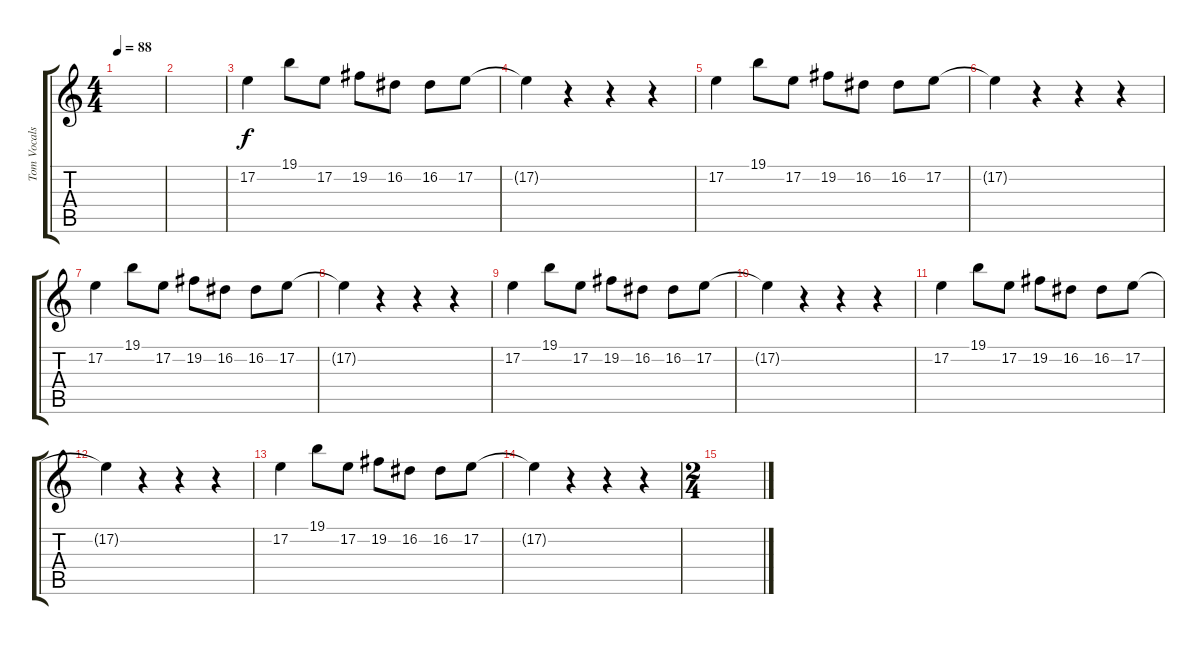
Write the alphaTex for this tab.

\track ("Tom Vocals 2" "Tom Vocals") {instrument tenorsax}
\staff {score tabs}
\tuning (E4 B3 G3 D3 A2 E2) {hide}
\ts (4 4)
\tempo 88
\clef g2
\ks c
|
|
17.2.4 19.1.8 17.2.8 19.2.8 16.2.8 16.2.8 17.2.8 |
17.2{t}.4 r.4 r.4 r.4 |
17.2.4 19.1.8 17.2.8 19.2.8 16.2.8 16.2.8 17.2.8 |
17.2{t}.4 r.4 r.4 r.4 |
17.2.4 19.1.8 17.2.8 19.2.8 16.2.8 16.2.8 17.2.8 |
17.2{t}.4 r.4 r.4 r.4 |
17.2.4 19.1.8 17.2.8 19.2.8 16.2.8 16.2.8 17.2.8 |
17.2{t}.4 r.4 r.4 r.4 |
17.2.4 19.1.8 17.2.8 19.2.8 16.2.8 16.2.8 17.2.8 |
17.2{t}.4 r.4 r.4 r.4 |
17.2.4 19.1.8 17.2.8 19.2.8 16.2.8 16.2.8 17.2.8 |
17.2{t}.4 r.4 r.4 r.4 |
\ts (2 4)
